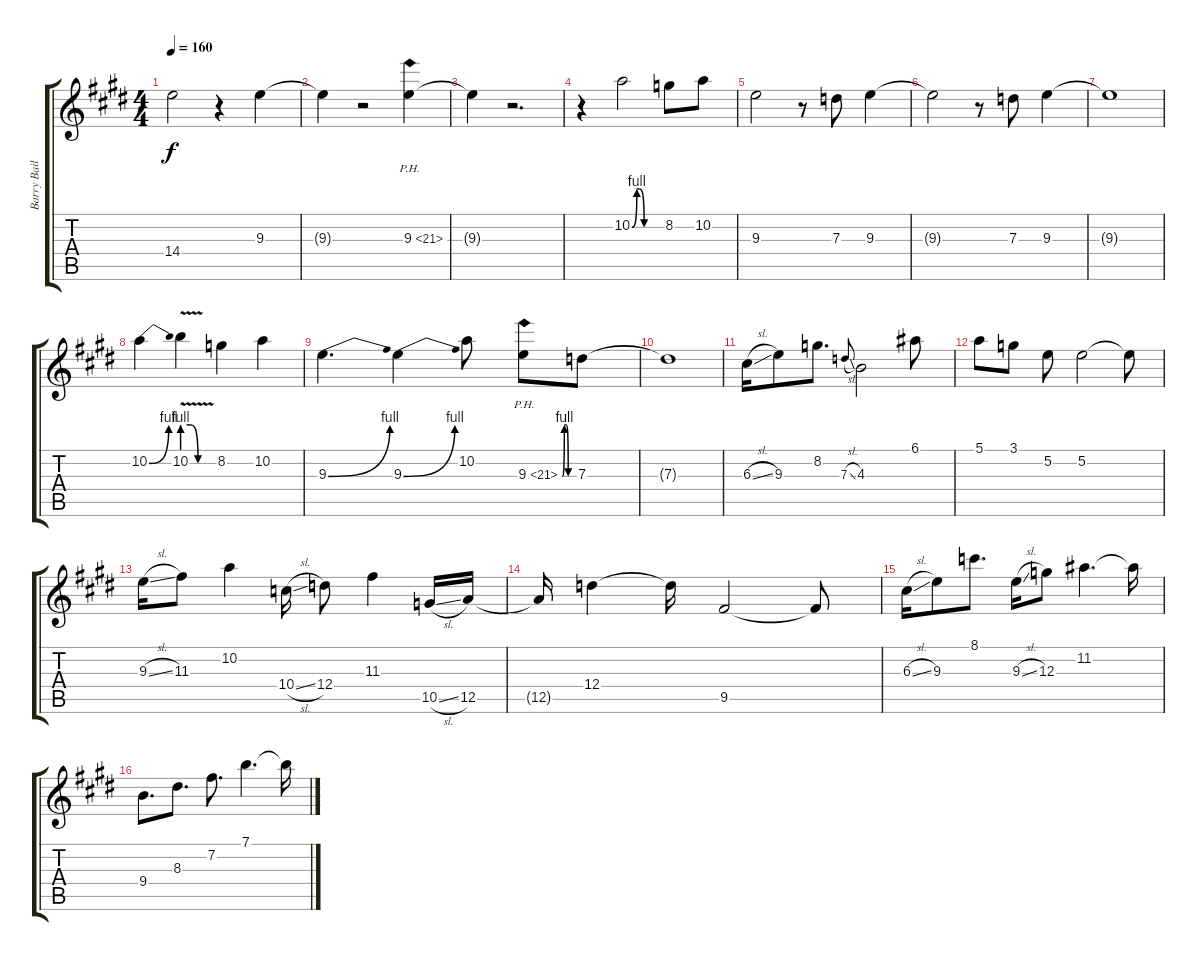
\track ("Barry Bailey Guitar" "Barry Bail") {instrument overdrivenguitar}
\staff {score tabs}
\tuning (E4 B3 G3 D3 A2 E2) {hide}
\ts (4 4)
\tempo 160
\clef g2
\ks e
14.4.2{dy f} r.4 9.3.4 |
9.3{t}.4 r.2 9.3{ph 12}.4 |
9.3{t}.4 r.2{d} |
r.4 10.2{be (custom 0 0 10 4 15 4 25 0 30 0 60 0)}.2 8.2.8 10.2.8 |
9.3.2 r.8 7.3.8 9.3.4 |
9.3{t}.2 r.8 7.3.8 9.3.4 |
9.3{t}.1 |
10.2{be (bend 0 0 60 4)}.4 10.2{be (custom 0 4 15 4 30 0 60 0) v}.4 8.2.4 10.2.4 |
9.3{be (bend 0 0 60 4)}.4{d volume 16 balance 8} 9.3{be (bend 0 0 60 4)}.4 10.2.8 9.3{be (custom 0 0 10 4 20 4 30 0 60 0) ph 12}.8 7.3.8 |
7.3{t}.1 |
6.3{sl}.16 9.3.8 8.2.8{d} 7.3{sl}.8{gr onbeat} 4.3.2 6.1.8 |
5.1.8 3.1.8 5.2.8 5.2.2 5.2{t}.8 |
9.3{sl}.16 11.3.8 10.2.4 10.4{sl}.16 12.4.8 11.3.4 10.5{sl}.16 12.5.16 |
12.5{t}.16 12.4.4 12.4{t}.16 9.5.2 9.5{t}.8 |
6.3{sl}.16 9.3.8 8.1.8{d} 9.3{sl}.16 12.3.8 11.2.4{d} 11.2{t}.16 |
9.4.8{d} 8.3.8{d} 7.2.8{d} 7.1.4{d} 7.1{t}.16
